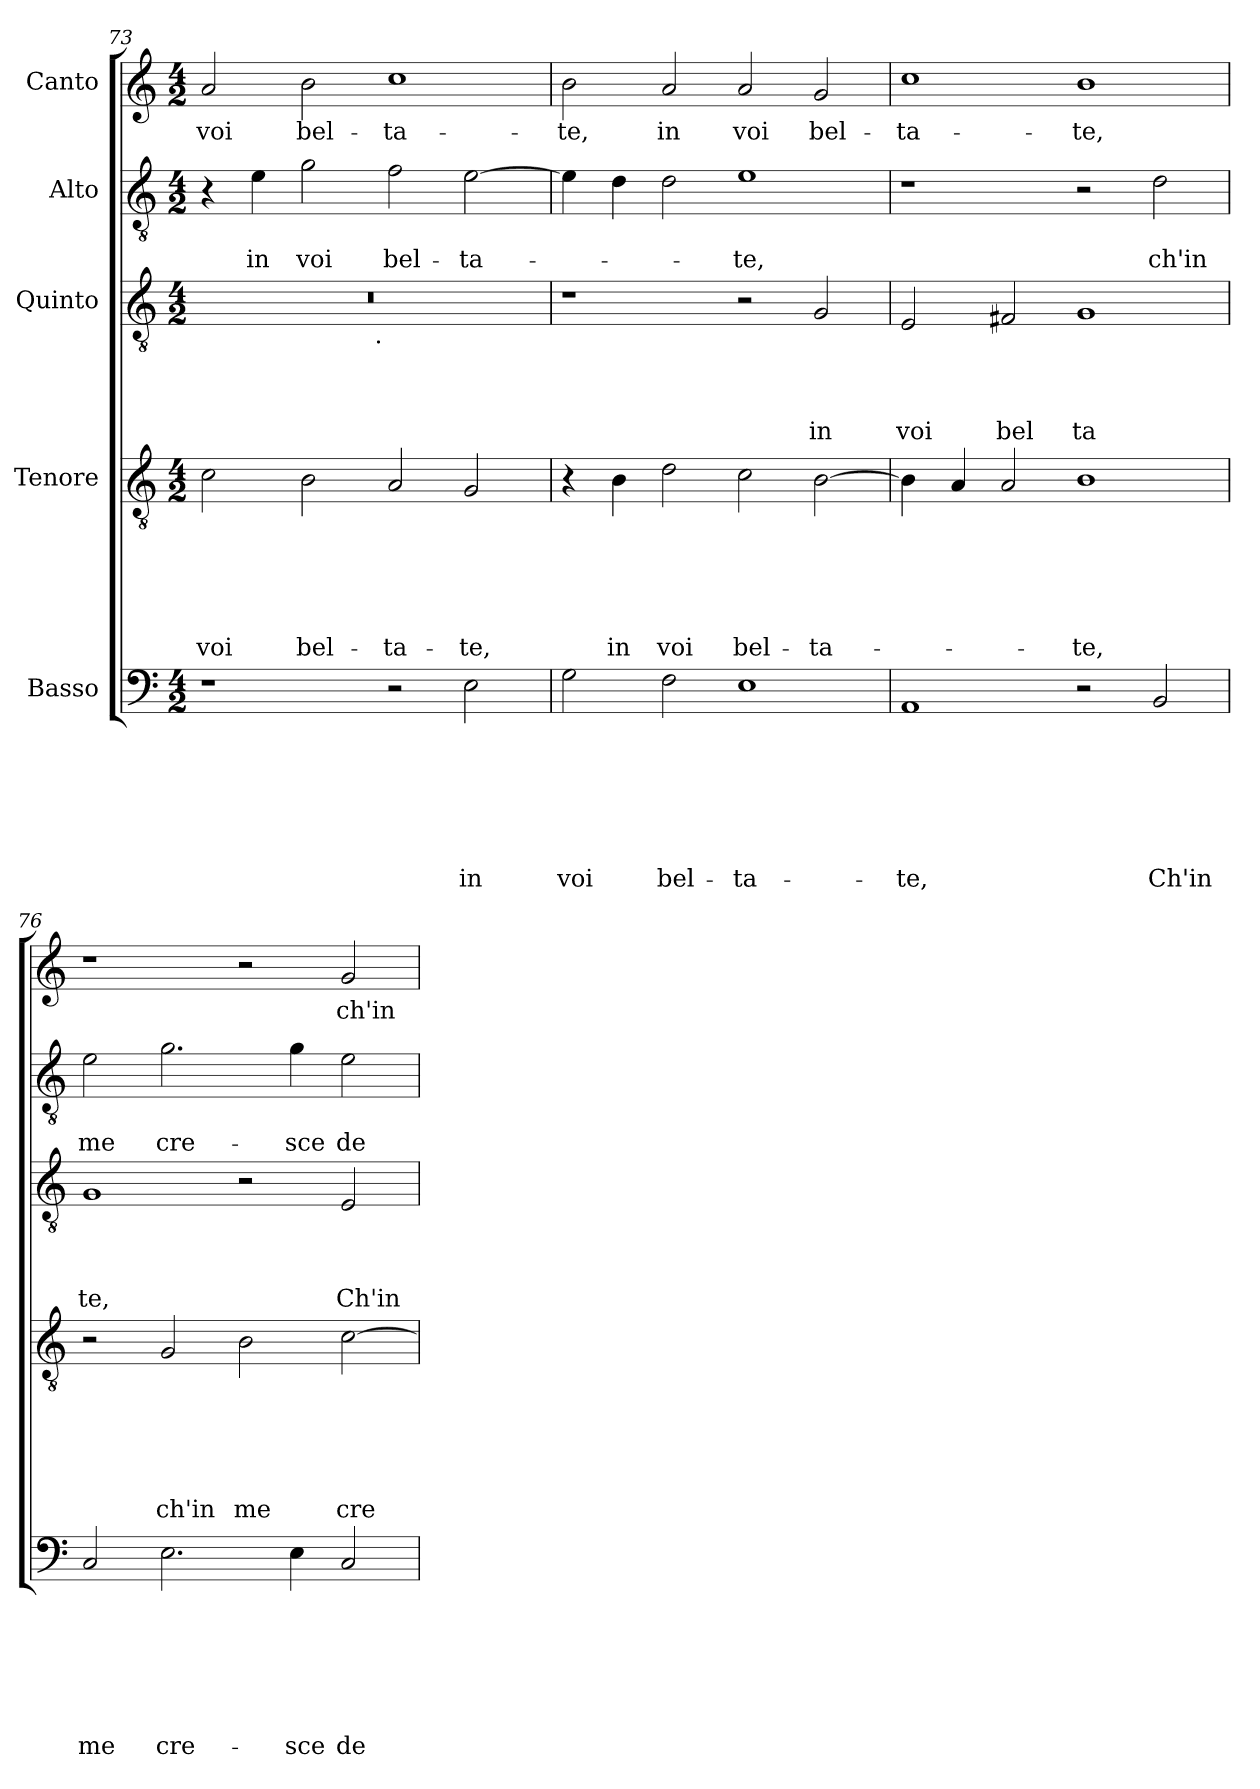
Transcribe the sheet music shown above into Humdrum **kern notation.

**kern	**text	**text	**text	**text	**text	**text	**text	**kern	**text	**text	**text	**text	**text	**text	**kern	**text	**text	**text	**text	**kern	**text	**text	**kern	**text
*part5	*part5	*part5	*part5	*part5	*part5	*part5	*part5	*part4	*part4	*part4	*part4	*part4	*part4	*part4	*part3	*part3	*part3	*part3	*part3	*part2	*part2	*part2	*part1	*part1
*staff5	*staff5	*staff5	*staff5	*staff5	*staff5	*staff5	*staff5	*staff4	*staff4	*staff4	*staff4	*staff4	*staff4	*staff4	*staff3	*staff3	*staff3	*staff3	*staff3	*staff2	*staff2	*staff2	*staff1	*staff1
*I"Basso	*	*	*	*	*	*	*	*I"Tenore	*	*	*	*	*	*	*I"Quinto	*	*	*	*	*I"Alto	*	*	*I"Canto	*
*clefF4	*	*	*	*	*	*	*	*clefGv2	*	*	*	*	*	*	*clefGv2	*	*	*	*	*clefGv2	*	*	*clefG2	*
*k[]	*	*	*	*	*	*	*	*k[]	*	*	*	*	*	*	*k[]	*	*	*	*	*k[]	*	*	*k[]	*
*C:	*	*	*	*	*	*	*	*C:	*	*	*	*	*	*	*C:	*	*	*	*	*C:	*	*	*C:	*
*M4/2	*	*	*	*	*	*	*	*M4/2	*	*	*	*	*	*	*M4/2	*	*	*	*	*M4/2	*	*	*M4/2	*
=73	=73	=73	=73	=73	=73	=73	=73	=73	=73	=73	=73	=73	=73	=73	=73	=73	=73	=73	=73	=73	=73	=73	=73	=73
!	!	!	!	!	!	!	!	!	!	!	!	!	!	!LO:LY:b	!	!	!	!	!	!	!	!	!	!LO:LY:b
*	*	*	*	*	*	*	*	*	*	*	*	*	*	*	*^	*	*	*	*	*	*	*	*	*
1r	.	.	.	.	.	.	.	2c\	.	.	.	.	.	voi	0r	2ryy	.	.	.	.	4r	.	.	2a/	voi
!	!	!	!	!	!	!	!	!	!	!	!	!	!	!	!	!	!	!	!	!	!	!	!LO:LY:b	!	!
.	.	.	.	.	.	.	.	.	.	.	.	.	.	.	.	.	.	.	.	.	4e\	.	in	.	.
!	!	!	!	!	!	!	!	!	!	!	!	!	!	!LO:LY:b	!	!	!	!	!	!	!	!	!LO:LY:b	!	!LO:LY:b
.	.	.	.	.	.	.	.	2B\	.	.	.	.	.	bel-	.	4...ryy	.	.	.	.	2g\	.	voi	2b\	bel-
!	!	!	!	!	!	!	!	!	!	!	!	!	!	!	!	!LO:TX:b:t=.	!	!	!	!	!	!	!	!	!
.	.	.	.	.	.	.	.	.	.	.	.	.	.	.	.	1ryy	.	.	.	.	.	.	.	.	.
!	!	!	!	!	!	!	!	!	!	!	!	!	!	!LO:LY:b	!	!	!	!	!	!	!	!	!LO:LY:b	!	!LO:LY:b
2r	.	.	.	.	.	.	.	2A/	.	.	.	.	.	-ta-	.	.	.	.	.	.	2f\	.	bel-	1cc	-ta-
!	!	!	!	!	!	!	!LO:LY:b	!	!	!	!	!	!	!LO:LY:b	!	!	!	!	!	!	!	!	!LO:LY:b	!	!
2E\	.	.	.	.	.	.	in	2G/	.	.	.	.	.	-te,	.	.	.	.	.	.	[>2e\	.	-ta-	.	.
.	.	.	.	.	.	.	.	.	.	.	.	.	.	.	.	32ryy	.	.	.	.	.	.	.	.	.
=74	=74	=74	=74	=74	=74	=74	=74	=74	=74	=74	=74	=74	=74	=74	=74	=74	=74	=74	=74	=74	=74	=74	=74	=74	=74
!	!	!	!	!	!	!	!LO:LY:b	!	!	!	!	!	!	!	!	!	!	!	!	!	!	!	!	!	!LO:LY:b
*	*	*	*	*	*	*	*	*	*	*	*	*	*	*	*v	*v	*	*	*	*	*	*	*	*	*
2G\	.	.	.	.	.	.	voi	4r	.	.	.	.	.	.	1r	.	.	.	.	4e\]	.	.	2b\	-te,
!	!	!	!	!	!	!	!	!	!	!	!	!	!	!LO:LY:b	!	!	!	!	!	!	!	!	!	!
.	.	.	.	.	.	.	.	4B\	.	.	.	.	.	in	.	.	.	.	.	4d\	.	.	.	.
!	!	!	!	!	!	!	!LO:LY:b	!	!	!	!	!	!	!LO:LY:b	!	!	!	!	!	!	!	!	!	!LO:LY:b
2F\	.	.	.	.	.	.	bel-	2d\	.	.	.	.	.	voi	.	.	.	.	.	2d\	.	.	2a/	in
!	!	!	!	!	!	!	!LO:LY:b	!	!	!	!	!	!	!LO:LY:b	!	!	!	!	!	!	!	!LO:LY:b	!	!LO:LY:b
1E	.	.	.	.	.	.	-ta-	2c\	.	.	.	.	.	bel-	2r	.	.	.	.	1e	.	-te,	2a/	voi
!	!	!	!	!	!	!	!	!	!	!	!	!	!	!LO:LY:b	!	!	!	!	!LO:LY:b	!	!	!	!	!LO:LY:b
.	.	.	.	.	.	.	.	[>2B\	.	.	.	.	.	-ta-	2G/	.	.	.	in	.	.	.	2g/	bel-
=75	=75	=75	=75	=75	=75	=75	=75	=75	=75	=75	=75	=75	=75	=75	=75	=75	=75	=75	=75	=75	=75	=75	=75	=75
!	!	!	!	!	!	!	!LO:LY:b	!	!	!	!	!	!	!	!	!	!	!	!LO:LY:b	!	!	!	!	!LO:LY:b
1AA	.	.	.	.	.	.	-te,	4B\]	.	.	.	.	.	.	2E/	.	.	.	voi	1r	.	.	1cc	-ta-
.	.	.	.	.	.	.	.	4A/	.	.	.	.	.	.	.	.	.	.	.	.	.	.	.	.
!	!	!	!	!	!	!	!	!	!	!	!	!	!	!	!	!	!	!	!LO:LY:b	!	!	!	!	!
.	.	.	.	.	.	.	.	2A/	.	.	.	.	.	.	2F#X/	.	.	.	bel	.	.	.	.	.
!	!	!	!	!	!	!	!	!	!	!	!	!	!	!LO:LY:b	!	!	!	!	!LO:LY:b	!	!	!	!	!LO:LY:b
2r	.	.	.	.	.	.	.	1B	.	.	.	.	.	-te,	1G	.	.	.	ta	2r	.	.	1b	-te,
!	!	!	!	!	!	!	!LO:LY:b	!	!	!	!	!	!	!	!	!	!	!	!	!	!	!LO:LY:b	!	!
2BB/	.	.	.	.	.	.	Ch'in	.	.	.	.	.	.	.	.	.	.	.	.	2d\	.	ch'in	.	.
=76	=76	=76	=76	=76	=76	=76	=76	=76	=76	=76	=76	=76	=76	=76	=76	=76	=76	=76	=76	=76	=76	=76	=76	=76
!	!	!	!	!	!	!	!LO:LY:b	!	!	!	!	!	!	!	!	!	!	!	!LO:LY:b	!	!	!LO:LY:b	!	!
2C/	.	.	.	.	.	.	me	2r	.	.	.	.	.	.	1G	.	.	.	te,	2e\	.	me	1r	.
!	!	!	!	!	!	!	!LO:LY:b	!	!	!	!	!	!	!LO:LY:b	!	!	!	!	!	!	!	!LO:LY:b	!	!
2.E\	.	.	.	.	.	.	cre-	2G/	.	.	.	.	.	ch'in	.	.	.	.	.	2.g\	.	cre-	.	.
!	!	!	!	!	!	!	!	!	!	!	!	!	!	!LO:LY:b	!	!	!	!	!	!	!	!	!	!
.	.	.	.	.	.	.	.	2B\	.	.	.	.	.	me	2r	.	.	.	.	.	.	.	2r	.
!	!	!	!	!	!	!	!LO:LY:b	!	!	!	!	!	!	!	!	!	!	!	!	!	!	!LO:LY:b	!	!
4E\	.	.	.	.	.	.	-sce	.	.	.	.	.	.	.	.	.	.	.	.	4g\	.	-sce	.	.
!	!	!	!	!	!	!	!LO:LY:b	!	!	!	!	!	!	!LO:LY:b	!	!	!	!	!LO:LY:b	!	!	!LO:LY:b	!	!LO:LY:b
2C/	.	.	.	.	.	.	de-	[>2c\	.	.	.	.	.	cre-	2E/	.	.	.	Ch'in	2e\	.	de-	2g/	ch'in
=	=	=	=	=	=	=	=	=	=	=	=	=	=	=	=	=	=	=	=	=	=	=	=	=
*-	*-	*-	*-	*-	*-	*-	*-	*-	*-	*-	*-	*-	*-	*-	*-	*-	*-	*-	*-	*-	*-	*-	*-	*-
